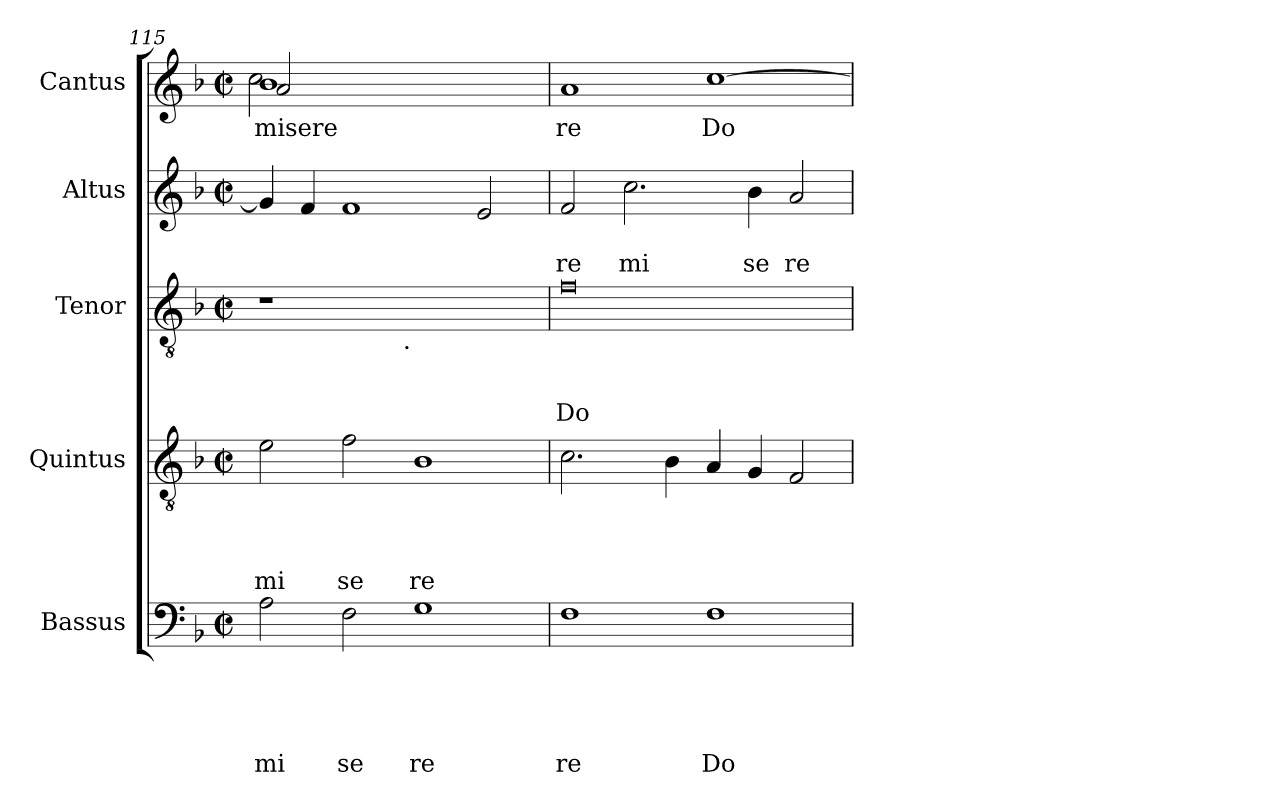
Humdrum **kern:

**kern	**text	**text	**text	**text	**text	**kern	**text	**text	**text	**text	**kern	**text	**text	**text	**kern	**text	**text	**kern	**text
*part5	*part5	*part5	*part5	*part5	*part5	*part4	*part4	*part4	*part4	*part4	*part3	*part3	*part3	*part3	*part2	*part2	*part2	*part1	*part1
*staff5	*staff5	*staff5	*staff5	*staff5	*staff5	*staff4	*staff4	*staff4	*staff4	*staff4	*staff3	*staff3	*staff3	*staff3	*staff2	*staff2	*staff2	*staff1	*staff1
*I"Bassus	*	*	*	*	*	*I"Quintus	*	*	*	*	*I"Tenor	*	*	*	*I"Altus	*	*	*I"Cantus	*
!!LO:PB:g=z
*clefF4	*	*	*	*	*	*clefGv2	*	*	*	*	*clefGv2	*	*	*	*clefG2	*	*	*clefG2	*
*k[b-]	*	*	*	*	*	*k[b-]	*	*	*	*	*k[b-]	*	*	*	*k[b-]	*	*	*k[b-]	*
*F:	*	*	*	*	*	*F:	*	*	*	*	*F:	*	*	*	*F:	*	*	*F:	*
*M2/2	*	*	*	*	*	*M2/2	*	*	*	*	*M2/2	*	*	*	*M2/2	*	*	*M2/2	*
*met(c|)	*	*	*	*	*	*met(c|)	*	*	*	*	*met(c|)	*	*	*	*met(c|)	*	*	*met(c|)	*
=115	=115	=115	=115	=115	=115	=115	=115	=115	=115	=115	=115	=115	=115	=115	=115	=115	=115	=115	=115
!	!	!	!	!	!LO:LY:b	!	!	!	!	!LO:LY:b	!	!	!	!	!	!	!	!	!LO:LY:b
*	*	*	*	*	*	*	*	*	*	*	*^	*	*	*	*	*	*	*^	*
*	*	*	*	*	*	*	*	*	*	*	*	*	*	*	*	*	*	*	*	*^	*
2A\	.	.	.	.	mi	2e\	.	.	.	mi	1r	2ryy	.	.	.	4g/]	.	.	1b-	2cc\	2a/	misere
.	.	.	.	.	.	.	.	.	.	.	.	.	.	.	.	4f/	.	.	.	.	.	.
!	!	!	!	!	!LO:LY:b	!	!	!	!	!LO:LY:b	!	!	!	!	!	!	!	!	!	!	!	!
2F\	.	.	.	.	se	2f\	.	.	.	se	.	4...ryy	.	.	.	1f	.	.	.	1ryy	1ryy	.
!	!	!	!	!	!	!	!	!	!	!	!	!LO:TX:b:t=.	!	!	!	!	!	!	!	!	!	!
.	.	.	.	.	.	.	.	.	.	.	.	1ryy	.	.	.	.	.	.	.	.	.	.
!	!	!	!	!	!LO:LY:b	!	!	!	!	!LO:LY:b	!	!	!	!	!	!	!	!	!	!	!	!
1G	.	.	.	.	re	1B-	.	.	.	re	1ryy	.	.	.	.	.	.	.	1ryy	.	.	.
.	.	.	.	.	.	.	.	.	.	.	.	.	.	.	.	2e/	.	.	.	2ryy	2ryy	.
.	.	.	.	.	.	.	.	.	.	.	.	32ryy	.	.	.	.	.	.	.	.	.	.
=116	=116	=116	=116	=116	=116	=116	=116	=116	=116	=116	=116	=116	=116	=116	=116	=116	=116	=116	=116	=116	=116	=116
!	!	!	!	!	!LO:LY:b	!	!	!	!	!	!	!	!	!	!LO:LY:b	!	!	!LO:LY:b	!	!	!	!LO:LY:b
*	*	*	*	*	*	*	*	*	*	*	*v	*v	*	*	*	*	*	*	*v	*v	*v	*
1F	.	.	.	.	re	2.c\	.	.	.	.	0f	.	.	Do-	2f/	.	re	1a	re
!	!	!	!	!	!	!	!	!	!	!	!	!	!	!	!	!	!LO:LY:b	!	!
.	.	.	.	.	.	.	.	.	.	.	.	.	.	.	2.cc\	.	mi	.	.
.	.	.	.	.	.	4B-\	.	.	.	.	.	.	.	.	.	.	.	.	.
!	!	!	!	!	!LO:LY:b	!	!	!	!	!	!	!	!	!	!	!	!	!	!LO:LY:b
1F	.	.	.	.	Do	4A/	.	.	.	.	.	.	.	.	.	.	.	[>1cc	Do
!	!	!	!	!	!	!	!	!	!	!	!	!	!	!	!	!	!LO:LY:b	!	!
.	.	.	.	.	.	4G/	.	.	.	.	.	.	.	.	4b-\	.	se	.	.
!	!	!	!	!	!	!	!	!	!	!	!	!	!	!	!	!	!LO:LY:b	!	!
.	.	.	.	.	.	2F/	.	.	.	.	.	.	.	.	2a/	.	re	.	.
=	=	=	=	=	=	=	=	=	=	=	=	=	=	=	=	=	=	=	=
*-	*-	*-	*-	*-	*-	*-	*-	*-	*-	*-	*-	*-	*-	*-	*-	*-	*-	*-	*-
